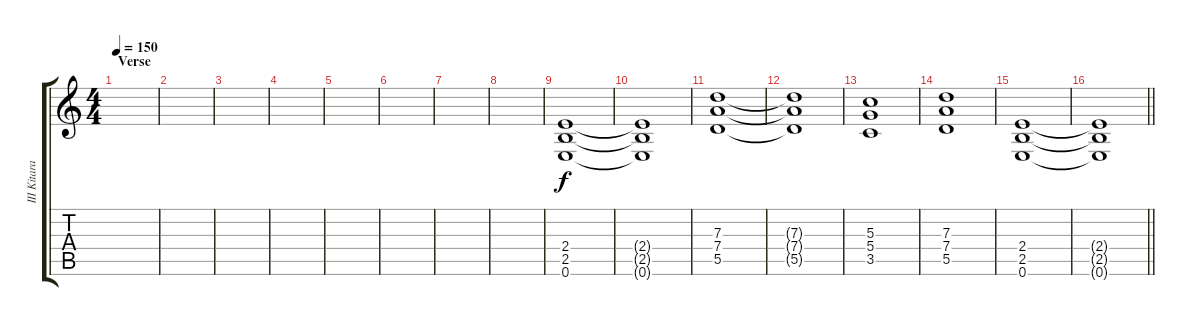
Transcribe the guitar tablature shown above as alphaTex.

\track ("III Kitara" "III Kitara") {instrument distortionguitar}
\staff {score tabs}
\tuning (E4 B3 G3 D3 A2 E2) {hide}
\ts (4 4)
\section ("" "Verse")
\tempo 150
\clef g2
\ks c
|
|
|
|
|
|
|
|
(2.4 2.5 0.6).1 |
(2.4{t} 2.5{t} 0.6{t}).1 |
(7.3 7.4 5.5).1 |
(7.3{t} 7.4{t} 5.5{t}).1 |
(5.3 5.4 3.5).1 |
(7.3 7.4 5.5).1 |
(2.4 2.5 0.6).1 |
\barLineRight lightlight
(2.4{t} 2.5{t} 0.6{t}).1
